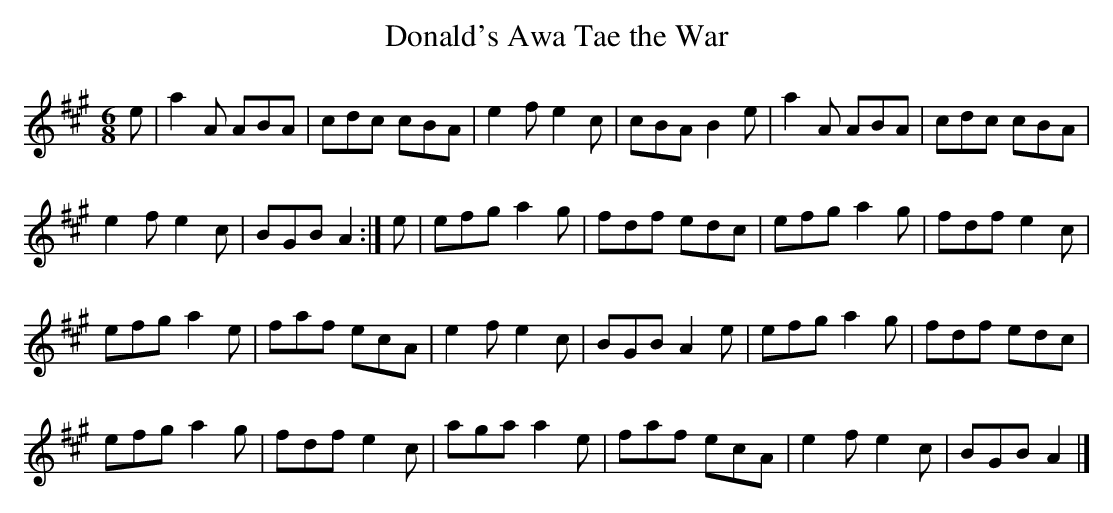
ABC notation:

X:1
T:Donald's Awa Tae the War
M:6/8
L:1/8
K:A
e|a2 A ABA|cdc cBA|e2 f e2 c|cBA B2 e|a2 A ABA|cdc cBA|
e2 f e2 c|BGB A2:|e|efg a2 g|fdf edc|efg a2 g|fdf e2 c|
efg a2 e|faf ecA|e2 f e2 c|BGB A2 e|efg a2 g|fdf edc|
efg a2 g|fdf e2 c|aga a2 e|faf ecA|e2 f e2 c|BGB A2|]
